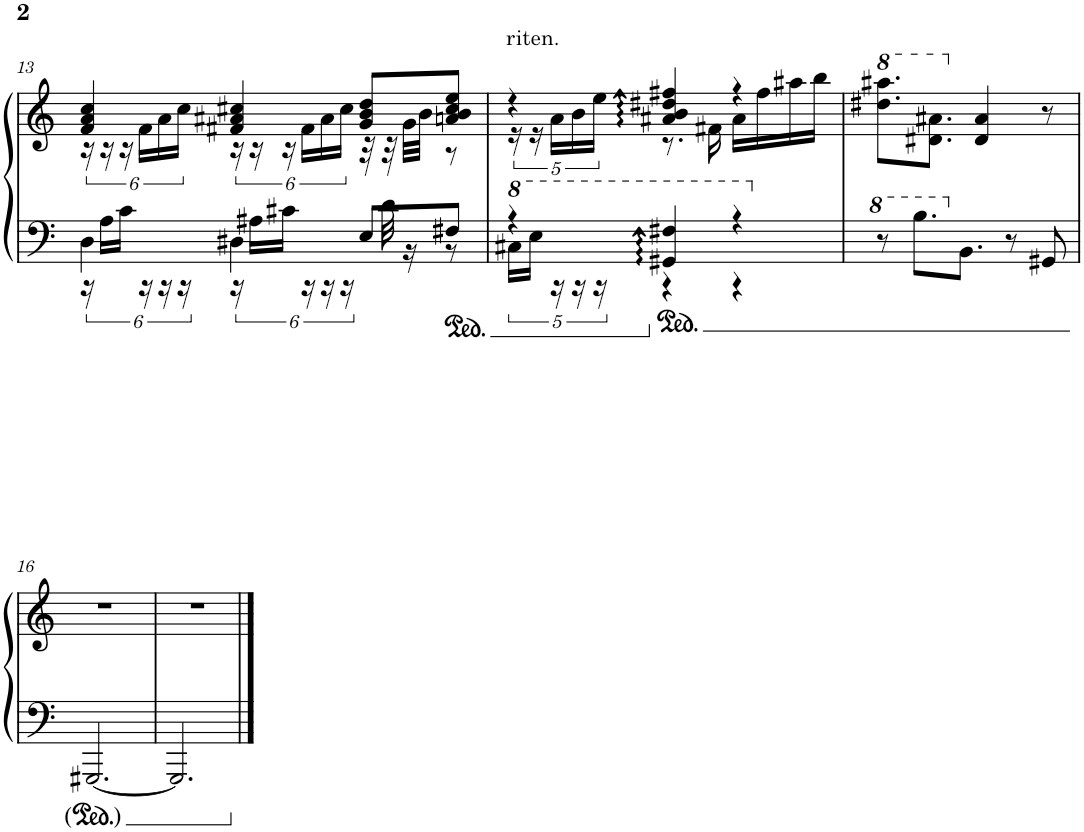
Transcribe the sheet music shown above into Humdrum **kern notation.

**kern	**kern
*part1	*part1
*staff2	*staff1
*I"Piano	*
*I'Pno.	*
!!LO:PB:g=z
*clefF4	*clefG2
*k[]	*k[]
*M3/4	*M3/4
=13	=13
*^	*^
4D\	24r	4f/ 4a/ 4cc/	24r
.	24A\LL	.	24r
.	24c\JJ	.	24r
.	24r	.	24f\LL
.	24r	.	24a\
.	24r	.	24cc\JJ
4D#X\	24r	4f#X/ 4a#X/ 4cc#X/	24r
.	24A#X\LL	.	24r
.	24c#X\JJ	.	24r
.	24r	.	24f#\LL
.	24r	.	24a#\
.	24r	.	24cc#\JJ
8E/L	32ryy	8g/ 8b/ 8dd/L	32r
.	32d\	.	32r
.	16r	.	32g\LLL
.	.	.	32b\JJJ
8F#X/J	8r	8an/ 8b/ 8cc#/ 8ee/J	8r
=14	=14	=14	=14
*8va	*	*	*
!	!	!LO:TX:a:t=riten.	!
4r	20c#X\LL	4r	20r
.	20e\JJ	.	20r
.	20r	.	20a\LL
.	20r	.	20b\
.	20r	.	20ee\JJ
4G#X/ 4f#X/	4r	4a#X/ 4b/ 4dd#X/ 4ff#X/	8.r
.	.	.	16f#X\
4r	4r	4r	16a#\LL
.	.	.	16ff#\
.	.	.	16aa#X\
.	.	.	16bb\JJ
*v	*v	*	*
*	*v	*v
=15	=15
*X8va	*
*8va	*
*	*8va
8r	8.ddd#X\ 8.aaa#X\L
8.b\L	.
.	8.dd#X\ 8.aa#X\J
*X8va	*
8.BB\J	.
*	*X8va
.	4d#/ 4a#/
8r	.
8GG#X/	8r
!!LO:LB:g=z
=16	=16
[2.GGG#X/	2.r
=17	=17
2.GGG#/]	2.r
==	==
*-	*-
